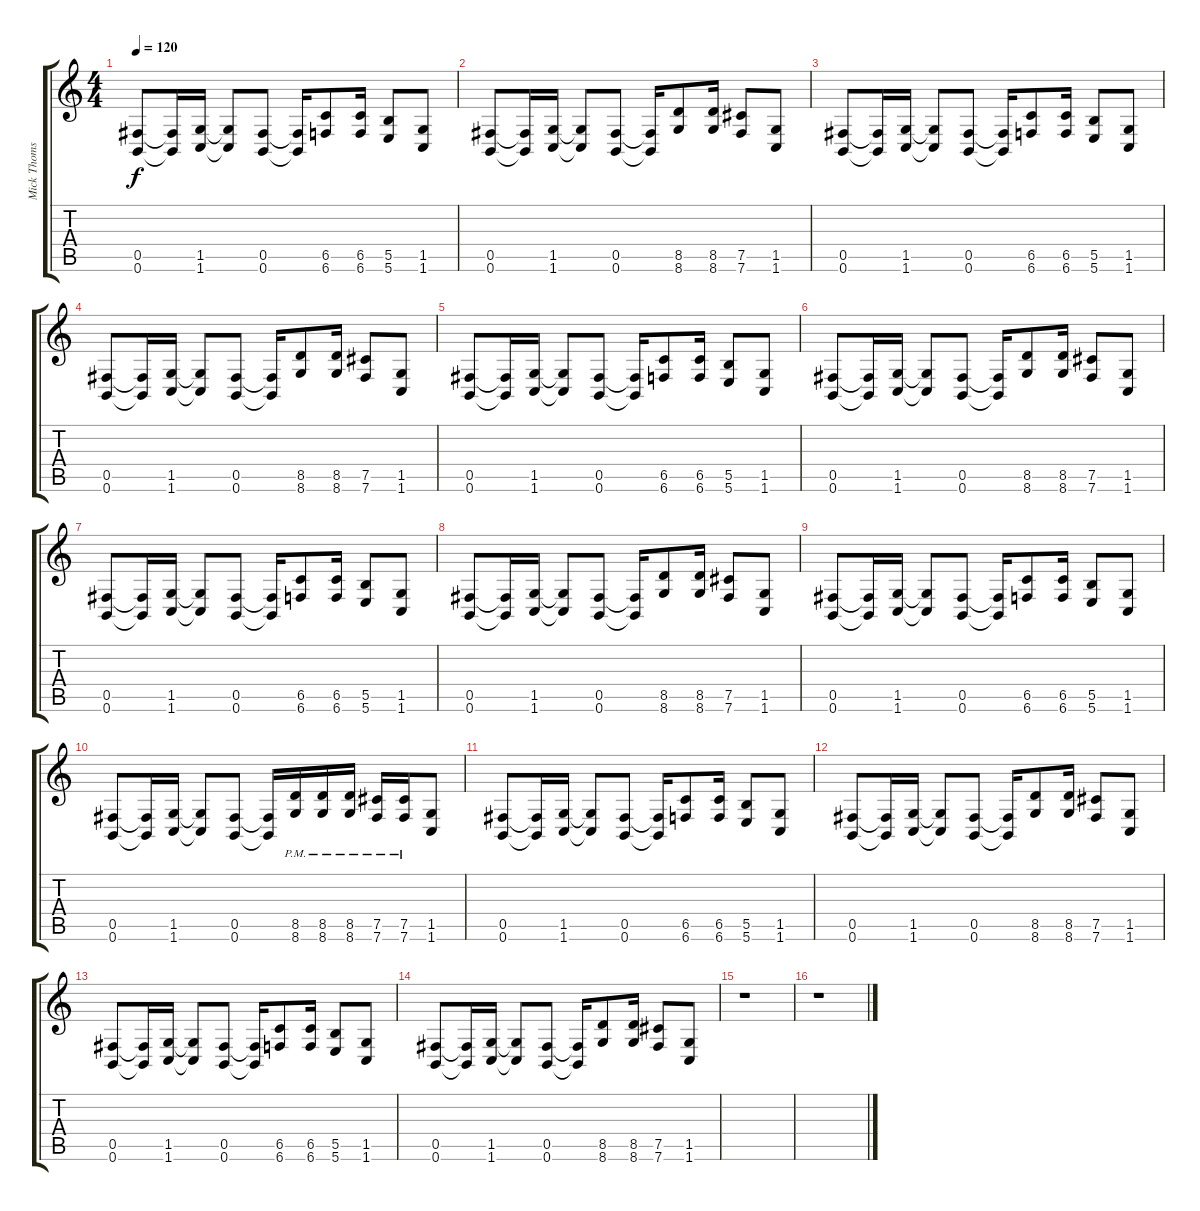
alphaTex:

\track ("Mick Thomson" "Mick Thoms") {instrument distortionguitar}
\staff {score tabs}
\tuning (Db4 Ab3 E3 B2 Gb2 B1) {hide}
\ts (4 4)
\tempo 120
\clef g2
\ks c
(0.5 0.6).8{dy f} (0.5{t} 0.6{t}).16 (1.5 1.6).16 (1.5{t} 1.6{t}).8 (0.5 0.6).8 (0.5{t} 0.6{t}).16 (6.5 6.6).8 (6.5 6.6).16 (5.5 5.6).8 (1.5 1.6).8 |
(0.5 0.6).8 (0.5{t} 0.6{t}).16 (1.5 1.6).16 (1.5{t} 1.6{t}).8 (0.5 0.6).8 (0.5{t} 0.6{t}).16 (8.5 8.6).8 (8.5 8.6).16 (7.5 7.6).8 (1.5 1.6).8 |
(0.5 0.6).8 (0.5{t} 0.6{t}).16 (1.5 1.6).16 (1.5{t} 1.6{t}).8 (0.5 0.6).8 (0.5{t} 0.6{t}).16 (6.5 6.6).8 (6.5 6.6).16 (5.5 5.6).8 (1.5 1.6).8 |
(0.5 0.6).8 (0.5{t} 0.6{t}).16 (1.5 1.6).16 (1.5{t} 1.6{t}).8 (0.5 0.6).8 (0.5{t} 0.6{t}).16 (8.5 8.6).8 (8.5 8.6).16 (7.5 7.6).8 (1.5 1.6).8 |
(0.5 0.6).8 (0.5{t} 0.6{t}).16 (1.5 1.6).16 (1.5{t} 1.6{t}).8 (0.5 0.6).8 (0.5{t} 0.6{t}).16 (6.5 6.6).8 (6.5 6.6).16 (5.5 5.6).8 (1.5 1.6).8 |
(0.5 0.6).8 (0.5{t} 0.6{t}).16 (1.5 1.6).16 (1.5{t} 1.6{t}).8 (0.5 0.6).8 (0.5{t} 0.6{t}).16 (8.5 8.6).8 (8.5 8.6).16 (7.5 7.6).8 (1.5 1.6).8 |
(0.5 0.6).8 (0.5{t} 0.6{t}).16 (1.5 1.6).16 (1.5{t} 1.6{t}).8 (0.5 0.6).8 (0.5{t} 0.6{t}).16 (6.5 6.6).8 (6.5 6.6).16 (5.5 5.6).8 (1.5 1.6).8 |
(0.5 0.6).8 (0.5{t} 0.6{t}).16 (1.5 1.6).16 (1.5{t} 1.6{t}).8 (0.5 0.6).8 (0.5{t} 0.6{t}).16 (8.5 8.6).8 (8.5 8.6).16 (7.5 7.6).8 (1.5 1.6).8 |
(0.5 0.6).8 (0.5{t} 0.6{t}).16 (1.5 1.6).16 (1.5{t} 1.6{t}).8 (0.5 0.6).8 (0.5{t} 0.6{t}).16 (6.5 6.6).8 (6.5 6.6).16 (5.5 5.6).8 (1.5 1.6).8 |
(0.5 0.6).8 (0.5{t} 0.6{t}).16 (1.5 1.6).16 (1.5{t} 1.6{t}).8 (0.5 0.6).8 (0.5{t} 0.6{t}).16 (8.5{pm} 8.6{pm}).16 (8.5{pm} 8.6{pm}).16 (8.5{pm} 8.6{pm}).16 (7.5{pm} 7.6{pm}).16 (7.5{pm} 7.6{pm}).16 (1.5 1.6).8 |
(0.5 0.6).8 (0.5{t} 0.6{t}).16 (1.5 1.6).16 (1.5{t} 1.6{t}).8 (0.5 0.6).8 (0.5{t} 0.6{t}).16 (6.5 6.6).8 (6.5 6.6).16 (5.5 5.6).8 (1.5 1.6).8 |
(0.5 0.6).8 (0.5{t} 0.6{t}).16 (1.5 1.6).16 (1.5{t} 1.6{t}).8 (0.5 0.6).8 (0.5{t} 0.6{t}).16 (8.5 8.6).8 (8.5 8.6).16 (7.5 7.6).8 (1.5 1.6).8 |
(0.5 0.6).8 (0.5{t} 0.6{t}).16 (1.5 1.6).16 (1.5{t} 1.6{t}).8 (0.5 0.6).8 (0.5{t} 0.6{t}).16 (6.5 6.6).8 (6.5 6.6).16 (5.5 5.6).8 (1.5 1.6).8 |
(0.5 0.6).8 (0.5{t} 0.6{t}).16 (1.5 1.6).16 (1.5{t} 1.6{t}).8 (0.5 0.6).8 (0.5{t} 0.6{t}).16 (8.5 8.6).8 (8.5 8.6).16 (7.5 7.6).8 (1.5 1.6).8 |
r.1 |
r.1
